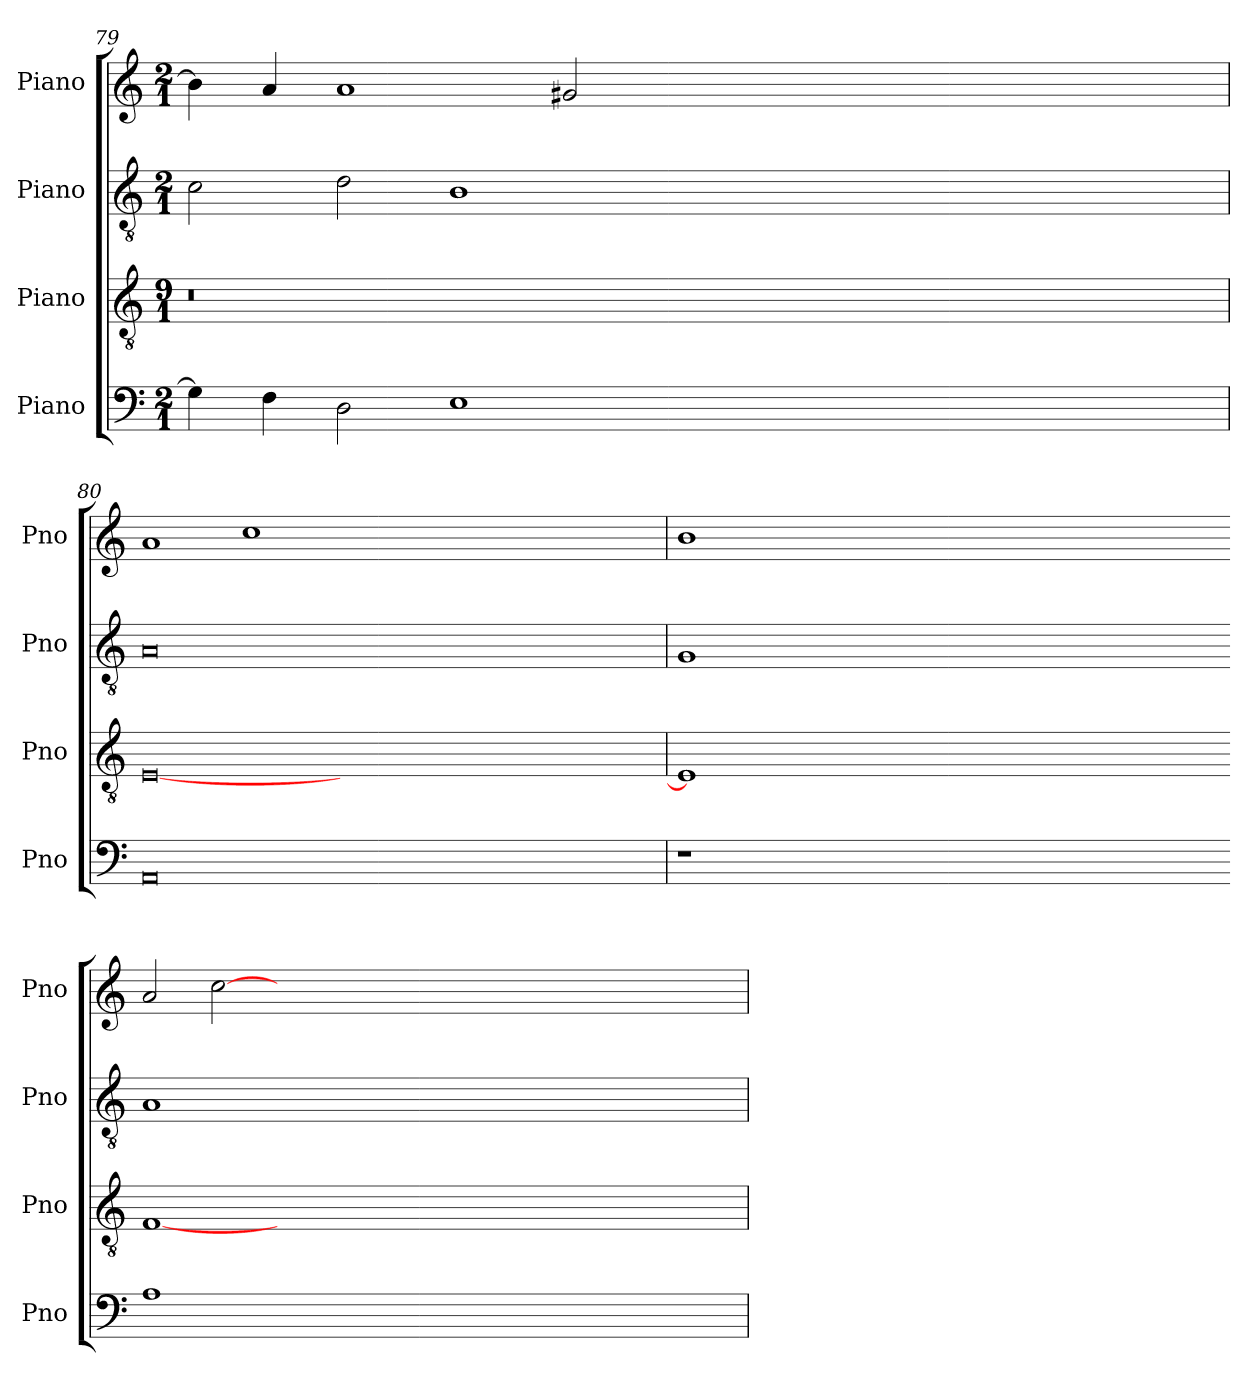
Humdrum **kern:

**kern	**kern	**kern	**kern
*part4	*part3	*part2	*part1
*staff4	*staff3	*staff2	*staff1
*I"Piano	*I"Piano	*I"Piano	*I"Piano
*I'Pno	*I'Pno	*I'Pno	*I'Pno
*clefF4	*clefGv2	*clefGv2	*clefG2
*k[]	*k[]	*k[]	*k[]
*M2/1	*M9/1	*M2/1	*M2/1
=79	=79	=79	=79
4G\]	0r	2c\	4b\]
4F\	.	.	4a/
2D\	.	2d\	1a
1E	.	1B	.
.	.	.	2g#X/
1%7ryy	1%7ryy	1%7ryy	1%7ryy
!!LO:LB:g=z
=80	=80	=80	=80
0AA	[0E	0A	1a
.	.	.	1cc
1%7ryy	1%7ryy	1%7ryy	1%7ryy
=81	=81	=81	=81
1r	1E]	1G	1b
1ryy	4ryy	1ryy	1ryy
.	4%31ryy	.	.
1%7ryy	.	1%7ryy	1%7ryy
!!LO:LB:g=z
=-	=-	=-	=-
1A	[1F	1A	2a/
.	.	.	[2cc\
1ryy	4ryy	1ryy	1ryy
.	4%31ryy	.	.
1%7ryy	.	1%7ryy	1%7ryy
=	=	=	=
*-	*-	*-	*-
